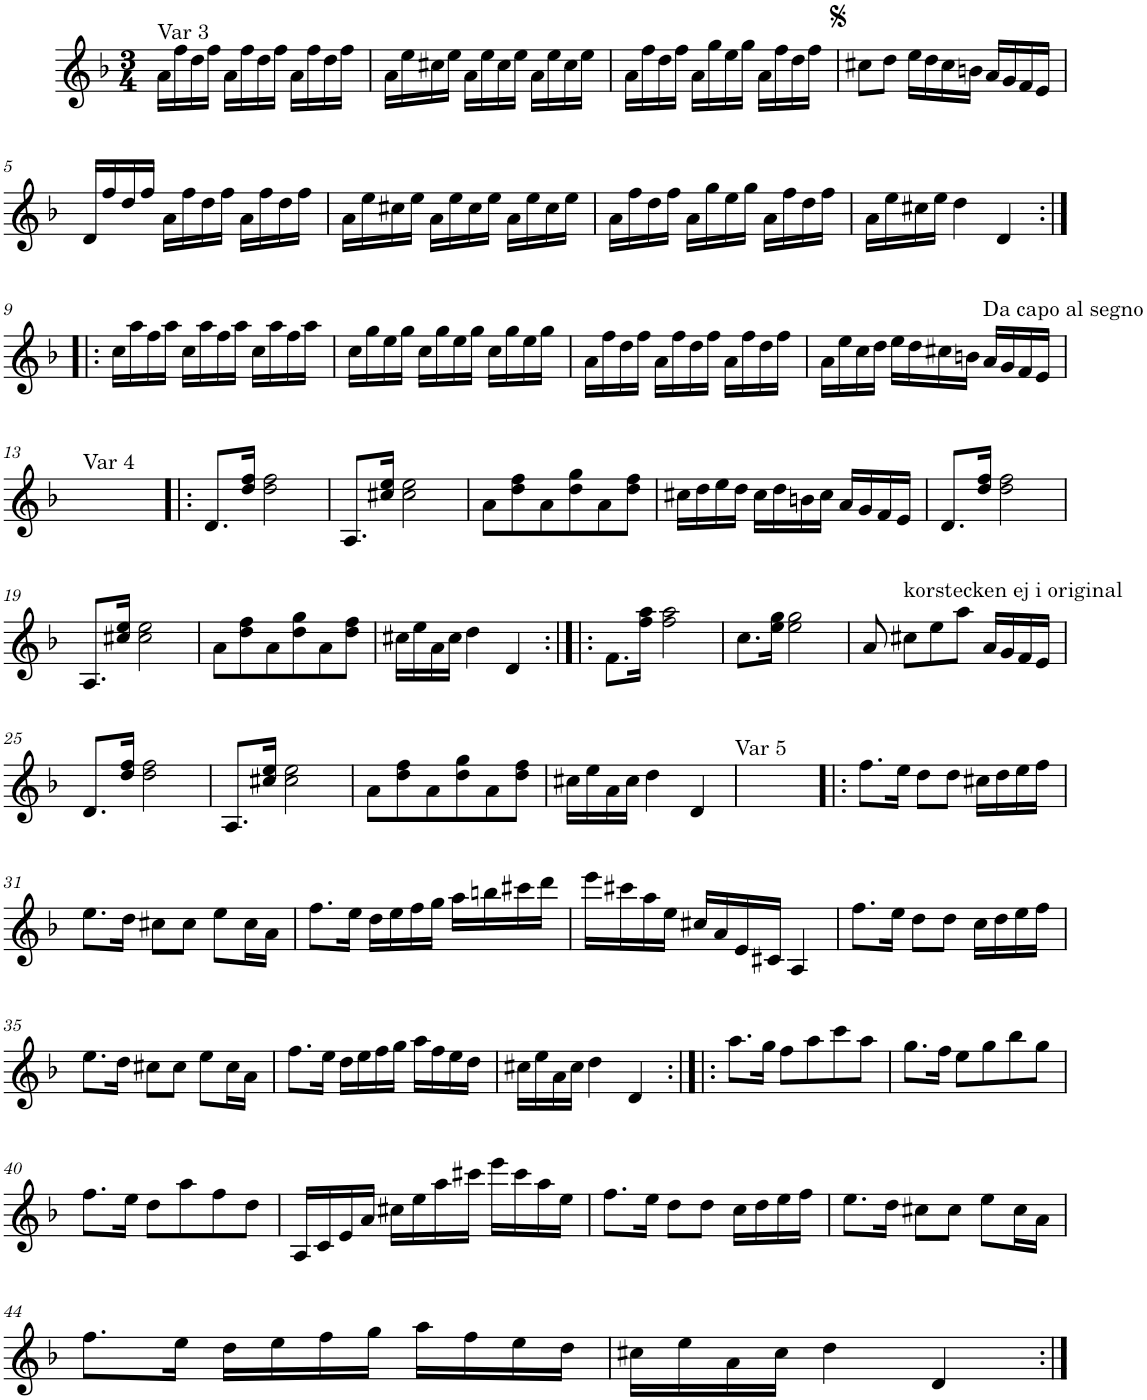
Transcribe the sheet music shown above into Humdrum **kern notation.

**kern
*part1
*staff1
*I"Piano
*I'Pno
*clefG2
*k[b-]
*d:
*M3/4
=1
!LO:TX:a:t=Var 3
16a\LL
16ff\
16dd\
16ff\JJ
16a\LL
16ff\
16dd\
16ff\JJ
16a\LL
16ff\
16dd\
16ff\JJ
=2
16a\LL
16ee\
16cc#X\
16ee\JJ
16a\LL
16ee\
16cc#\
16ee\JJ
16a\LL
16ee\
16cc#\
16ee\JJ
=3
16a\LL
16ff\
16dd\
16ff\JJ
16a\LL
16gg\
16ee\
16gg\JJ
16a\LL
16ff\
16dd\
16ff\JJ
=4
8cc#X\L
8dd\J
16ee\LL
16dd\
16cc#\
16bn\JJ
16a/LL
16g/
16f/
16e/JJ
!!LO:LB:g=z
=5
16d/LL
16ff/
16dd/
16ff/JJ
16a\LL
16ff\
16dd\
16ff\JJ
16a\LL
16ff\
16dd\
16ff\JJ
=6
16a\LL
16ee\
16cc#X\
16ee\JJ
16a\LL
16ee\
16cc#\
16ee\JJ
16a\LL
16ee\
16cc#\
16ee\JJ
=7
16a\LL
16ff\
16dd\
16ff\JJ
16a\LL
16gg\
16ee\
16gg\JJ
16a\LL
16ff\
16dd\
16ff\JJ
=8
16a\LL
16ee\
16cc#X\
16ee\JJ
4dd\
4d/
!!LO:LB:g=z
=9:|!|:
16cc\LL
16aa\
16ff\
16aa\JJ
16cc\LL
16aa\
16ff\
16aa\JJ
16cc\LL
16aa\
16ff\
16aa\JJ
=10
16cc\LL
16gg\
16ee\
16gg\JJ
16cc\LL
16gg\
16ee\
16gg\JJ
16cc\LL
16gg\
16ee\
16gg\JJ
=11
16a\LL
16ff\
16dd\
16ff\JJ
16a\LL
16ff\
16dd\
16ff\JJ
16a\LL
16ff\
16dd\
16ff\JJ
=12
16a\LL
16ee\
16cc\
16dd\JJ
16ee\LL
16dd\
16cc#X\
16bn\JJ
!LO:TX:a:t=Da capo al segno
16a/LL
16g/
16f/
16e/JJ
!!LO:LB:g=z
=13
!LO:TX:a:t=Var 4
2.ryy
=14!|:
8.d/L
16dd/ 16ff/Jk
2dd\ 2ff\
=15
8.A/L
16cc#X/ 16ee/Jk
2cc#\ 2ee\
=16
8a\L
8dd\ 8ff\
8a\
8dd\ 8gg\
8a\
8dd\ 8ff\J
=17
16cc#X\LL
16dd\
16ee\
16dd\JJ
16cc#\LL
16dd\
16bn\
16cc#\JJ
16a/LL
16g/
16f/
16e/JJ
=18
8.d/L
16dd/ 16ff/Jk
2dd\ 2ff\
!!LO:LB:g=z
=19
8.A/L
16cc#X/ 16ee/Jk
2cc#\ 2ee\
=20
8a\L
8dd\ 8ff\
8a\
8dd\ 8gg\
8a\
8dd\ 8ff\J
=21
16cc#X\LL
16ee\
16a\
16cc#\JJ
4dd\
4d/
=22:|!|:
8.f\L
16ff\ 16aa\Jk
2ff\ 2aa\
=23
8.cc\L
16ee\ 16gg\Jk
2ee\ 2gg\
=24
8a/
!LO:TX:a:t=korstecken ej i original
8cc#X\L
8ee\
8aa\J
16a/LL
16g/
16f/
16e/JJ
!!LO:LB:g=z
=25
8.d/L
16dd/ 16ff/Jk
2dd\ 2ff\
=26
8.A/L
16cc#X/ 16ee/Jk
2cc#\ 2ee\
=27
8a\L
8dd\ 8ff\
8a\
8dd\ 8gg\
8a\
8dd\ 8ff\J
=28
16cc#X\LL
16ee\
16a\
16cc#\JJ
4dd\
4d/
=29
!LO:TX:a:t=Var 5
2.ryy
=30!|:
8.ff\L
16ee\Jk
8dd\L
8dd\J
16cc#X\LL
16dd\
16ee\
16ff\JJ
!!LO:LB:g=z
=31
8.ee\L
16dd\Jk
8cc#X\L
8cc#\J
8ee\L
16cc#\L
16a\JJ
=32
8.ff\L
16ee\Jk
16dd\LL
16ee\
16ff\
16gg\JJ
16aa\LL
16bbn\
16ccc#X\
16ddd\JJ
=33
16eee\LL
16ccc#X\
16aa\
16ee\JJ
16cc#X/LL
16a/
16e/
16c#X/JJ
4A/
=34
8.ff\L
16ee\Jk
8dd\L
8dd\J
16cc\LL
16dd\
16ee\
16ff\JJ
!!LO:LB:g=z
=35
8.ee\L
16dd\Jk
8cc#X\L
8cc#\J
8ee\L
16cc#\L
16a\JJ
=36
8.ff\L
16ee\Jk
16dd\LL
16ee\
16ff\
16gg\JJ
16aa\LL
16ff\
16ee\
16dd\JJ
=37
16cc#X\LL
16ee\
16a\
16cc#\JJ
4dd\
4d/
=38:|!|:
8.aa\L
16gg\Jk
8ff\L
8aa\
8ccc\
8aa\J
=39
8.gg\L
16ff\Jk
8ee\L
8gg\
8bb-\
8gg\J
!!LO:LB:g=z
=40
8.ff\L
16ee\Jk
8dd\L
8aa\
8ff\
8dd\J
=41
16A/LL
16c/
16e/
16a/JJ
16cc#X\LL
16ee\
16aa\
16ccc#X\JJ
16eee\LL
16ccc#\
16aa\
16ee\JJ
=42
8.ff\L
16ee\Jk
8dd\L
8dd\J
16cc\LL
16dd\
16ee\
16ff\JJ
=43
8.ee\L
16dd\Jk
8cc#X\L
8cc#\J
8ee\L
16cc#\L
16a\JJ
!!LO:LB:g=z
=44
8.ff\L
16ee\Jk
16dd\LL
16ee\
16ff\
16gg\JJ
16aa\LL
16ff\
16ee\
16dd\JJ
=45
16cc#X\LL
16ee\
16a\
16cc#\JJ
4dd\
4d/
=:|!
*-
